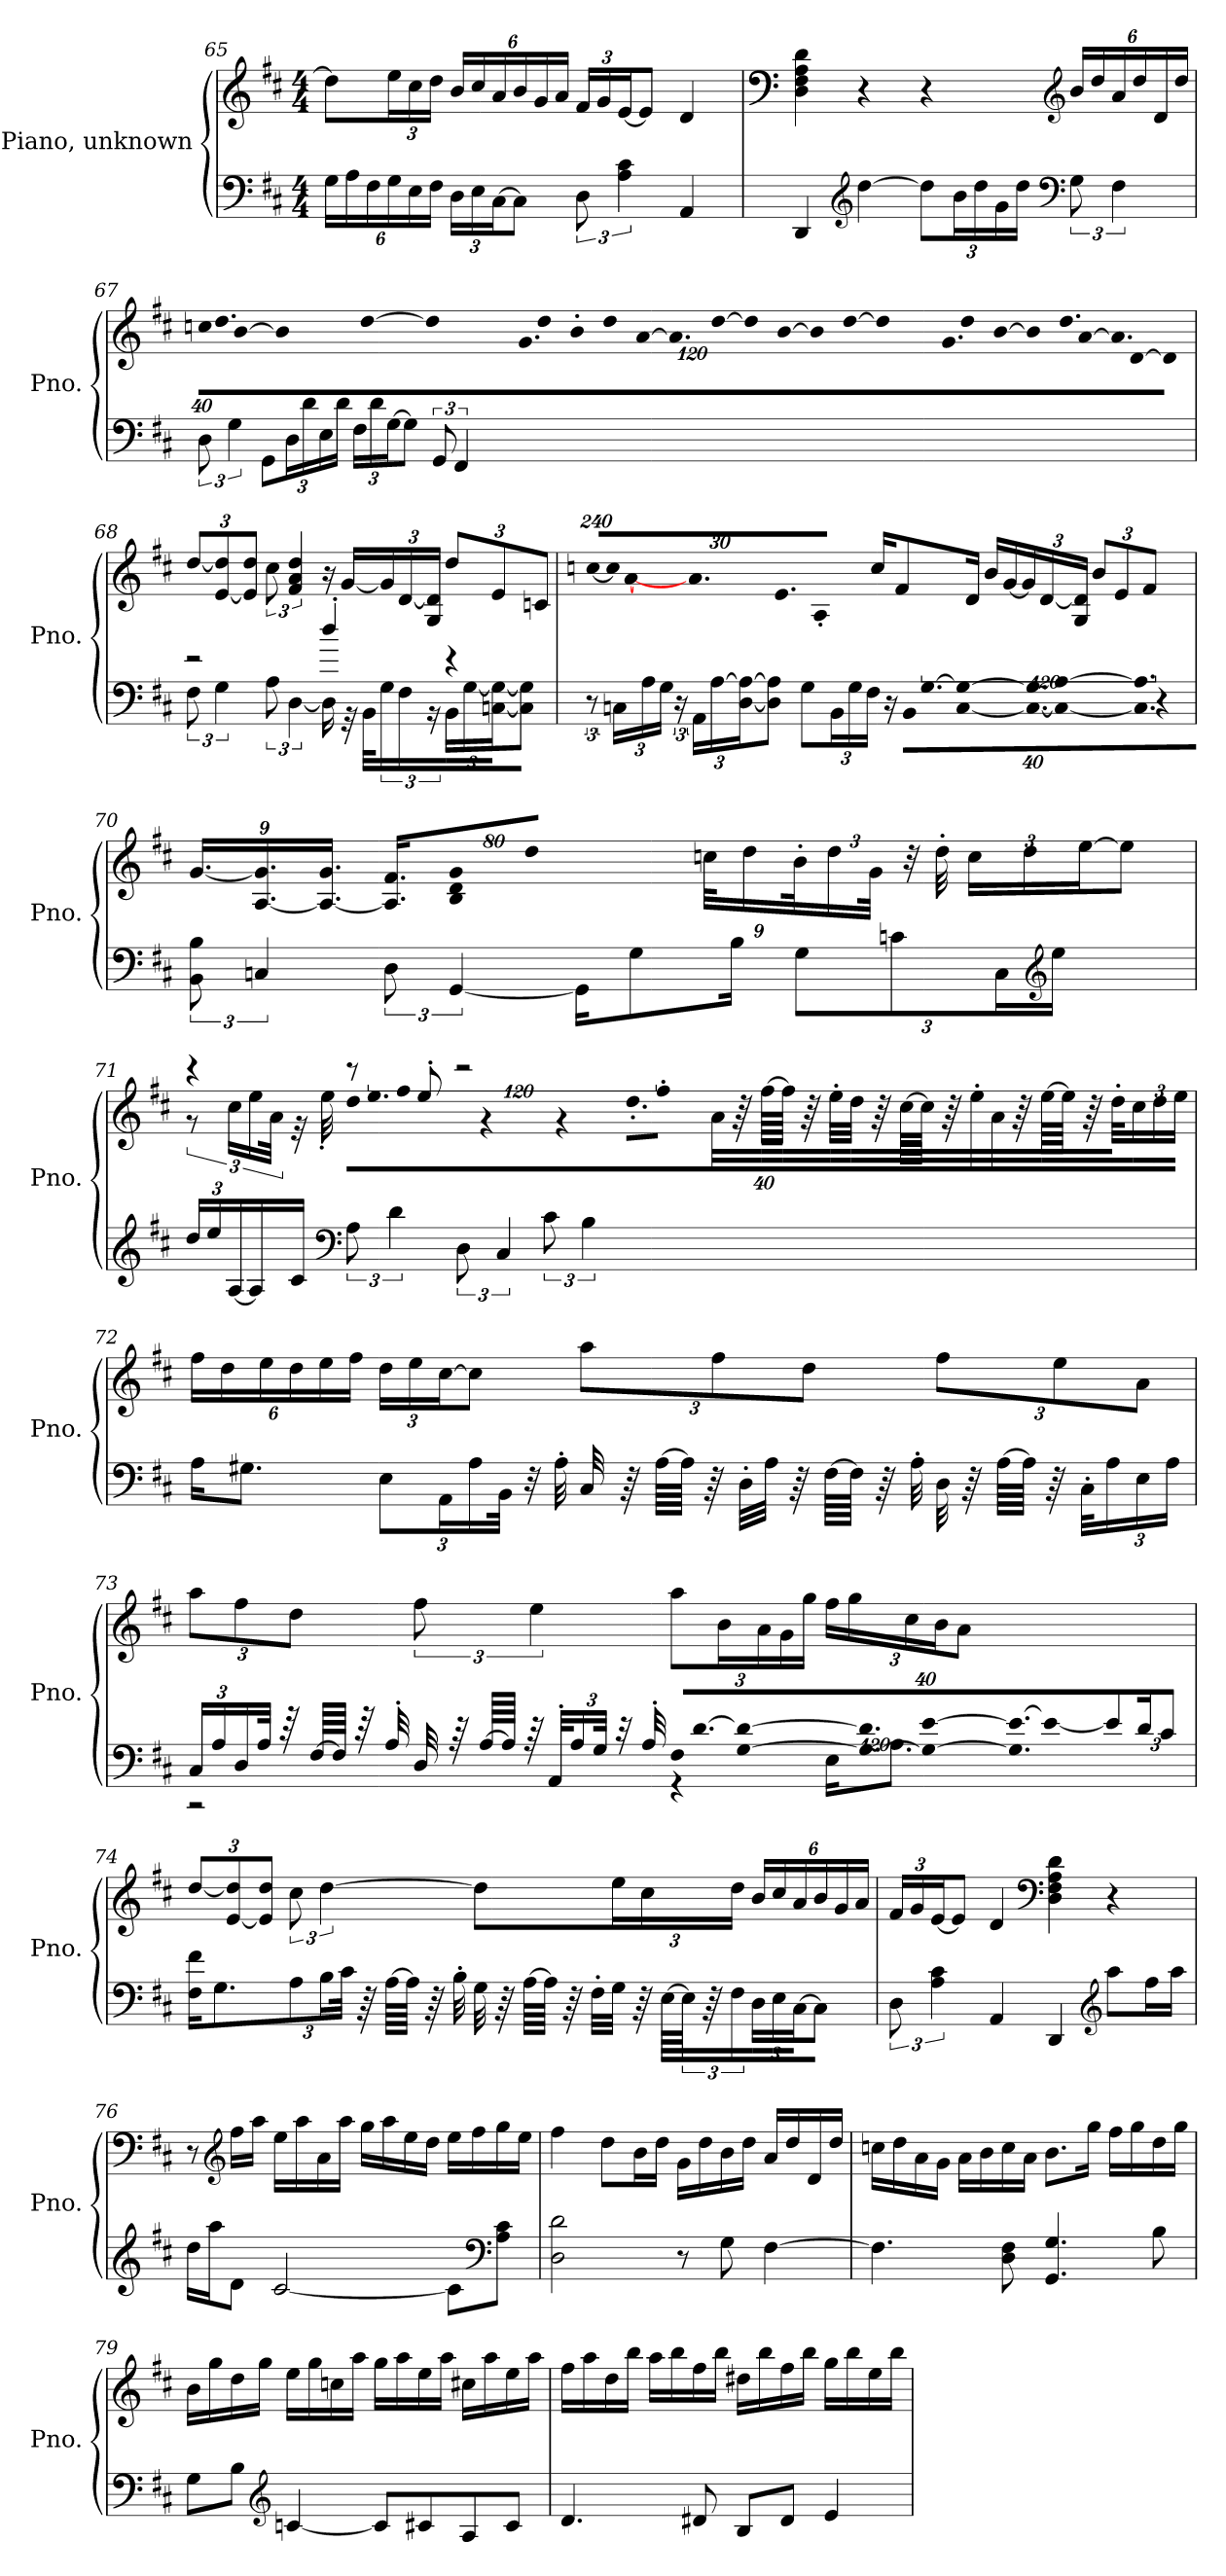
**kern	**kern
*part1	*part1
*staff2	*staff1
*I"Piano, unknown	*
*I'Pno.	*
*clefF4	*clefG2
*k[f#c#]	*k[f#c#]
*M4/4	*M4/4
*Xbrackettup	*
=65	=65
24G\LL	8dd\L]
24A\	.
24F#\	.
*	*Xbrackettup
24G\	24ee\L
24E\	24cc#\
24F#\JJ	24dd\JJ
24D\LL	24b/LL
24E\	24cc#/
[24C#\J	24a/
8C#\J]	24b/
.	24g/
.	24a/JJ
*brackettup	*
12D\	24f#/LL
.	24g/
6A\ 6c#\	[24e/J
.	8e/J]
4AA/	4d/
!!LO:PB:g=z
=66	=66
*	*clefF4
4DD/	4D\ 4F#\ 4A\ 4d\
*clefG2	*
[4dd\	4r
*Xbrackettup	*
12dd\L]	4r
24b\L	.
24dd\	.
24g\	.
24dd\JJ	.
*clefF4	*clefG2
*brackettup	*
12G\	24b/LL
.	24dd/
6F#\	24a/
.	24dd/
.	24d/
.	24dd/JJ
=67	=67
!	!LO:N:vis=32
12D\	640%23ccn\LLL
!	!LO:N:vis=32.
.	1920%103dd\
6G\	.
!	!LO:N:vis=64
.	[960%17b\L
!	!LO:N:vis=64
.	960%17b\]
!	!LO:N:vis=64
.	[960%17dd\
!	!LO:N:vis=64
.	960%17dd\J]
.	1920ryy
!	!LO:N:vis=32.
.	1920%103g\
!	!LO:N:vis=32
.	640%23dd\JJJ
*Xbrackettup	*
12GG\L	.
.	20b'\LL
.	40dd\L
.	[40a\JJ
24D\L	.
.	10.a\J]
24d\	.
24E\	.
24d\JJ	.
24F#\LL	.
!	!LO:N:vis=16
.	[1920%137dd\LL
24d\	.
!	!LO:N:vis=64
.	960%17dd\LL]
[24G\J	.
!	!LO:N:vis=64
.	[960%17b\
!	!LO:N:vis=64
.	960%17b\]
!	!LO:N:vis=64
8G\J]	[960%17dd\
!	!LO:N:vis=64
.	960%17dd\J]
.	1920ryy
!	!LO:N:vis=32.
.	1920%103g\
!	!LO:N:vis=32
.	640%23dd\JJJ
*brackettup	*
12GG/	.
.	[1920b/
.	480%17b/LL]
!	!LO:N:vis=32.
.	1920%103dd/
6FF#/	.
!	!LO:N:vis=64
.	[960%17a/K
!	!LO:N:vis=32.
.	1920%103a/]
!	!LO:N:vis=64
.	[960%17d/JK
!	!LO:N:vis=16
.	1920%137d/JJ]
1920ryy	.
!!LO:LB:g=z
=68	=68
*^	*
2r	12F#\	[12dd/L
.	6G\	[12e/ 12dd/]
.	.	12e/] 12dd/J
*	*	*brackettup
.	12A\	12cc#\
.	[6D\	6f#/ 6a/ 6dd/
4dd'/	16D\]	16r
.	32r	[16g/LL
.	32BB\KLL	.
*	*	*Xbrackettup
.	24G\	24g/]
.	24F#\JJ	[24d/
.	24r	24G/ 24d/]JJ
*	*Xbrackettup	*
4r	24BB\LL	12dd/L
.	[24G\	.
.	[24Cn\ 24G\_J	12e/
.	8C\] 8G\]J	.
.	.	12cn/J
*v	*v	*
!!LO:LB:g=z
=69	=69
*brackettup	*
!	!LO:N:vis=16
12r	[1920%137ccn/LL
!	!LO:N:vis=64
.	960%17cc/LL]
24Cn\LL	.
!	!LO:N:vis=64
.	[960%17a/J
.	1920ryy
!	!LO:N:vis=32.
.	1920%103a/]
24A\	.
!	!LO:N:vis=32.
.	1920%103e/
24G\JJ	.
24r	.
!	!LO:N:vis=32
.	640%23A'/JJJ
*Xbrackettup	*
24AA\LL	.
.	16cc/KL
[24A\	.
.	8f#/
[24D\ 24A\_J	.
8D\] 8A\]J	.
.	16d/Jk
12G\L	.
.	16b/LL
.	[16g/
24BB\L	.
*brackettup	*
24G\	.
.	24g/]
24F#\JJ	.
.	[24d/
24r	.
.	24G/ 24d/]JJ
!LO:N:vis=32	!
640%23BB\LLL	.
.	12b/L
!LO:N:vis=32.	!
[1920%103G\	.
.	12e/
!LO:N:vis=64	!
[960%17C\ 960%17G\_K	.
!LO:N:vis=32.	!
1920%103C\_ 1920%103G\]	.
!LO:N:vis=64	!
960%17C\_ [960%17A\K	.
.	12f#/J
!LO:N:vis=32.	!
1920%103C\] 1920%103A\]JJJ	.
!LO:N:vis=64	!
960%17r	.
1920ryy	.
!!LO:LB:g=z
=70	=70
12BB\ 12B\	[18.g/LL
6Cn/	[18.A/ 18.g/]
.	18.A/_ 18.g/JJ
12D\	18.A/] 18.f#/KL
!	!LO:N:vis=8
[6GG/	640%71B/ 640%71d/ 640%71g/
!	!LO:N:vis=16
.	1920%107dd/Jk
16GG\KL]	32ccn\KLL
.	16dd\
8G\	.
.	32b'\K
.	24dd\
.	48g\JJk
16B\Jk	32r
.	32dd'\
*Xbrackettup	*
12G\L	24cc\LL
.	24dd\
12cn\	[24ee\J
.	8ee\J]
24C\L	.
*clefG2	*
24ee\JJ	.
!!LO:LB:g=z
=71	=71
*	*^
*	*	*brackettup
24dd/LL	4r	12r
24ee/	.	.
[24A/	.	24cc#\LL
*	*	*Xbrackettup
16A/]	.	24ee\
.	.	48a\JJk
16c#/JJ	.	32r
.	.	32ee'\
*clefF4	*	*
*brackettup	*	*brackettup
!	!	!LO:N:vis=32
12A\	8r	640%23dd\LLL
!	!	!LO:N:vis=32.
.	.	1920%103ee\
6d\	.	.
!	!	!LO:N:vis=64
.	.	960%17ff#\JJJk
!	!	!LO:N:vis=32
.	.	640%23r
.	8ee'/	.
!	!	!LO:N:vis=64
.	.	960%17r
!	!	!LO:N:vis=32.
.	.	1920%103dd'\LLL
!	!	!LO:N:vis=32
.	.	640%23ff#'\JJJ
12D\	2r	.
.	.	32a\
.	.	64r
.	.	[64ff#\LLLL
.	.	64ff#\JJJJ]
.	.	64r
6C#/	.	.
.	.	32ee'\LLL
.	.	32dd\JJJ
.	.	64r
.	.	[64cc#\LLLL
.	.	64cc#\JJJJ]
.	.	64r
.	.	32ee'\
12c#\	.	.
.	.	32a\
.	.	64r
.	.	[64ee\LLLL
.	.	64ee\JJJJ]
.	.	64r
6B\	.	.
.	.	32dd'\KLL
*	*	*Xbrackettup
.	.	24cc#\
.	.	24dd\
.	.	24ee\JJ
1920ryy	1920ryy	.
*	*v	*v
!!LO:LB:g=z
=72	=72
16A\KL	24ff#\LL
.	24dd\
8.G#X\J	.
.	24ee\
.	24dd\
.	24ee\
.	24ff#\JJ
*Xbrackettup	*
12E\L	24dd\LL
.	24ee\
24AA\L	[24cc#\J
24A\	8cc#\J]
48BB\JJk	.
32r	.
32A'\	.
32C#/	12aa\L
64r	.
[64A\LLLL	.
64A\JJJJ]	.
64r	.
.	12ff#\
32D'\LLL	.
32A\JJJ	.
64r	.
.	12dd\J
[64F#\LLLL	.
64F#\JJJJ]	.
64r	.
32A'\	.
32D\	12ff#\L
64r	.
[64A\LLLL	.
64A\JJJJ]	.
64r	.
.	12ee\
32C#'\KLL	.
24A\	.
24E\	12a\J
24A\JJ	.
!!LO:PB:g=z
=73	=73
*^	*
24C#/LL	2r	12aa\L
24A/	.	.
24D/	.	12ff#\
32A/JJk	.	.
64r	.	.
.	.	12dd\J
[64F#/LLLL	.	.
64F#/JJJJ]	.	.
64r	.	.
32A'/	.	.
*	*	*brackettup
32D/	.	12ff#\
64r	.	.
[64A/LLLL	.	.
64A/JJJJ]	.	.
64r	.	.
.	.	6ee\
32AA'/KLL	.	.
24A/	.	.
48G/JJk	.	.
32r	.	.
32A'/	.	.
!LO:N:vis=32	!	!
*	*	*Xbrackettup
640%23F#/LLL	4r	12aa\L
!LO:N:vis=32.	!	!
[1920%103d/	.	.
.	.	24b\L
!LO:N:vis=64	!	!
[960%17G/ 960%17d/_K	.	.
!LO:N:vis=32.	!	!
1920%103G/_ 1920%103d/]	.	.
.	.	24a\
!LO:N:vis=64	!	!
960%17G/_ [960%17e/K	.	.
.	.	24g\
!LO:N:vis=32.	!	!
1920%103G/] 1920%103e/_	.	.
.	.	24gg\JJ
!LO:N:vis=64	!	!
960%17e/JJK_	.	.
8e/]	16E\KL	24ff#\LL
.	.	24gg\
.	8.A\J	.
.	.	24cc#\
24d/K	.	24b\J
12c#/J	.	12a\J
*v	*v	*
!!LO:LB:g=z
=74	=74
16F#\ 16f#\KL	[12dd/L
8.G\	.
.	[12e/ 12dd/]
.	12e/] 12dd/J
*	*brackettup
12A\	12cc#\
24B\L	[6dd\
32c#\JJk	.
64r	.
[64A\LLLL	.
64A\JJJJ]	.
64r	.
32B'\	.
32G\	8dd\L]
64r	.
[64A\LLLL	.
64A\JJJJ]	.
64r	.
32F#'\LLL	.
*	*Xbrackettup
32G\JJJ	24ee\L
64r	.
.	24cc#\
[64E\LLLL	.
*brackettup	*
96E\JJJJ]	.
96r	.
24F#\	24dd\JJ
*Xbrackettup	*
24D\LL	24b/LL
24E\	24cc#/
[24C#\J	24a/
8C#\J]	24b/
.	24g/
.	24a/JJ
=75	=75
*brackettup	*
12D\	24f#/LL
.	24g/
6A\ 6c#\	[24e/J
.	8e/J]
4AA/	4d/
*	*clefF4
4DD/	4D\ 4F#\ 4A\ 4d\
*clefG2	*
8aa\L	4r
16ff#\L	.
16aa\JJ	.
!!LO:LB:g=z
=76	=76
16dd\LL	8r
16aa\J	.
*	*clefG2
8d\J	16ff#\LL
.	16aa\JJ
[2c#/	16ee\LL
.	16aa\
.	16a\
.	16aa\JJ
.	16gg\LL
.	16aa\
.	16ee\
.	16dd\JJ
8c#\L]	16ee\LL
.	16ff#\
*clefF4	*
8A\ 8c#\J	16gg\
.	16ee\JJ
=77	=77
2D\ 2d\	4ff#\
.	8dd\L
.	16b\L
.	16dd\JJ
8r	16g\LL
.	16dd\
8G\	16b\
.	16dd\JJ
[4F#\	16a/LL
.	16dd/
.	16d/
.	16dd/JJ
=78	=78
4.F#\]	16ccn\LL
.	16dd\
.	16a\
.	16g\JJ
.	16a\LL
.	16b\
8D\ 8F#\	16cc\
.	16a\JJ
4.GG/ 4.G/	8.b\L
.	16gg\Jk
.	16ff#\LL
.	16gg\
8B\	16dd\
.	16gg\JJ
!!LO:LB:g=z
=79	=79
8G\L	16b\LL
.	16gg\
8B\J	16dd\
.	16gg\JJ
*clefG2	*
[4cn/	16ee\LL
.	16gg\
.	16ccn\
.	16aa\JJ
8c/L]	16gg\LL
.	16aa\
8c#X/	16ee\
.	16aa\JJ
8A/	16cc#X\LL
.	16aa\
8c#/J	16ee\
.	16aa\JJ
=80	=80
4.d/	16ff#\LL
.	16aa\
.	16dd\
.	16bb\JJ
.	16aa\LL
.	16bb\
8d#X/	16ff#\
.	16bb\JJ
8B/L	16dd#X\LL
.	16bb\
8d#/J	16ff#\
.	16bb\JJ
4e/	16gg\LL
.	16bb\
.	16ee\
.	16bb\JJ
=	=
*-	*-
